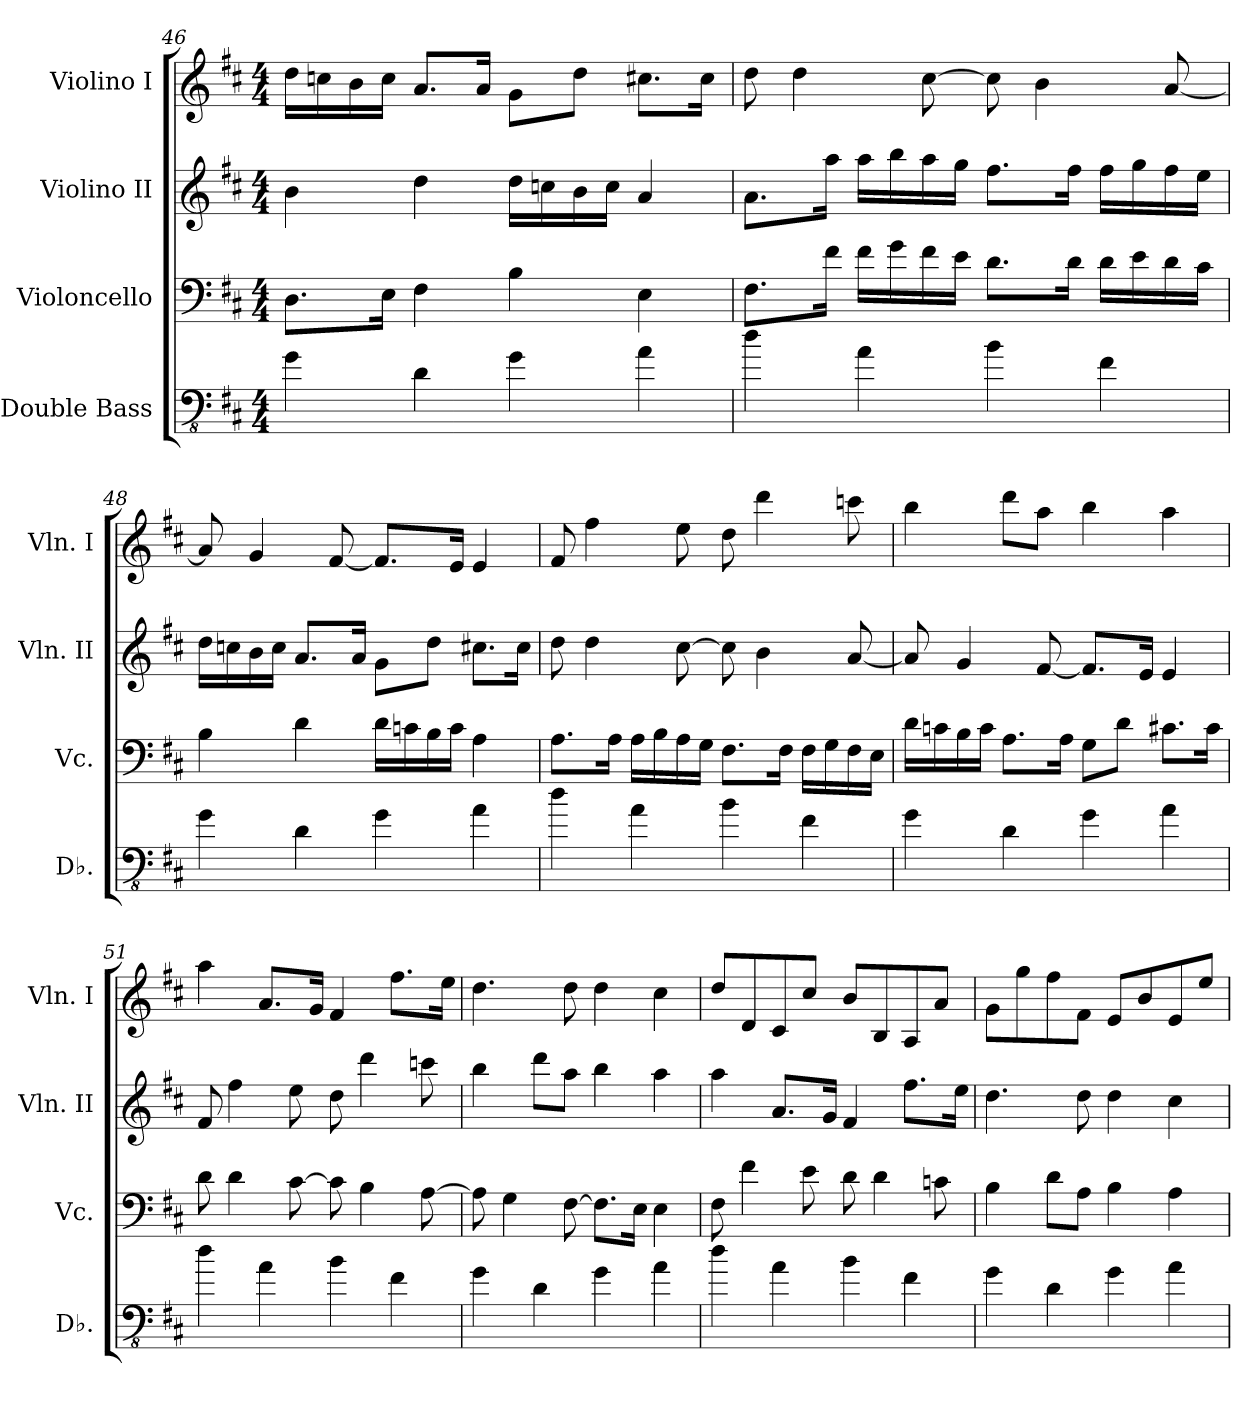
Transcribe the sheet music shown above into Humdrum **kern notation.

**kern	**kern	**kern	**kern
*part4	*part3	*part2	*part1
*staff4	*staff3	*staff2	*staff1
*I"Double Bass	*I"Violoncello	*I"Violino II	*I"Violino I
*I'Db.	*I'Vc.	*I'Vln. II	*I'Vln. I
*clefFv4	*clefF4	*clefG2	*clefG2
*ITrd7c12	*	*	*
*k[f#c#]	*k[f#c#]	*k[f#c#]	*k[f#c#]
*M4/4	*M4/4	*M4/4	*M4/4
=46	=46	=46	=46
4GG\	8.D\L	4b\	16dd\LL
.	.	.	16ccn\
.	.	.	16b\
.	16E\Jk	.	16cc\JJ
4DD\	4F#\	4dd\	8.a/L
.	.	.	16a/Jk
4GG\	4B\	16dd\LL	8g\L
.	.	16ccn\	.
.	.	16b\	8dd\J
.	.	16cc\JJ	.
4AA\	4E\	4a/	8.cc#X\L
.	.	.	16cc#\Jk
!!LO:PB:g=z
=47	=47	=47	=47
4D\	8.F#\L	8.a\L	8dd\
.	.	.	4dd\
.	16f#\Jk	16aa\Jk	.
4AA\	16f#\LL	16aa\LL	.
.	16g\	16bb\	.
.	16f#\	16aa\	[8cc#\
.	16e\JJ	16gg\JJ	.
4BB\	8.d\L	8.ff#\L	8cc#\]
.	.	.	4b\
.	16d\Jk	16ff#\Jk	.
4FF#\	16d\LL	16ff#\LL	.
.	16e\	16gg\	.
.	16d\	16ff#\	[8a/
.	16c#\JJ	16ee\JJ	.
=48	=48	=48	=48
4GG\	4B\	16dd\LL	8a/]
.	.	16ccn\	.
.	.	16b\	4g/
.	.	16cc\JJ	.
4DD\	4d\	8.a/L	.
.	.	.	[8f#/
.	.	16a/Jk	.
4GG\	16d\LL	8g\L	8.f#/L]
.	16cn\	.	.
.	16B\	8dd\J	.
.	16c\JJ	.	16e/Jk
4AA\	4A\	8.cc#X\L	4e/
.	.	16cc#\Jk	.
!!LO:LB:g=z
=49	=49	=49	=49
4D\	8.A\L	8dd\	8f#/
.	.	4dd\	4ff#\
.	16A\Jk	.	.
4AA\	16A\LL	.	.
.	16B\	.	.
.	16A\	[8cc#\	8ee\
.	16G\JJ	.	.
4BB\	8.F#\L	8cc#\]	8dd\
.	.	4b\	4ddd\
.	16F#\Jk	.	.
4FF#\	16F#\LL	.	.
.	16G\	.	.
.	16F#\	[8a/	8cccn\
.	16E\JJ	.	.
=50	=50	=50	=50
4GG\	16d\LL	8a/]	4bb\
.	16cn\	.	.
.	16B\	4g/	.
.	16c\JJ	.	.
4DD\	8.A\L	.	8ddd\L
.	.	[8f#/	8aa\J
.	16A\Jk	.	.
4GG\	8G\L	8.f#/L]	4bb\
.	8d\J	.	.
.	.	16e/Jk	.
4AA\	8.c#X\L	4e/	4aa\
.	16c#\Jk	.	.
=51	=51	=51	=51
4D\	8d\	8f#/	4aa\
.	4d\	4ff#\	.
4AA\	.	.	8.a/L
.	[8c#\	8ee\	.
.	.	.	16g/Jk
4BB\	8c#\]	8dd\	4f#/
.	4B\	4ddd\	.
4FF#\	.	.	8.ff#\L
.	[8A\	8cccn\	.
.	.	.	16ee\Jk
!!LO:LB:g=z
=52	=52	=52	=52
4GG\	8A\]	4bb\	4.dd\
.	4G\	.	.
4DD\	.	8ddd\L	.
.	[8F#\	8aa\J	8dd\
4GG\	8.F#\L]	4bb\	4dd\
.	16E\Jk	.	.
4AA\	4E\	4aa\	4cc#\
=53	=53	=53	=53
4D\	8F#\	4aa\	8dd/L
.	4f#\	.	8d/
4AA\	.	8.a/L	8c#/
.	8e\	.	8cc#/J
.	.	16g/Jk	.
4BB\	8d\	4f#/	8b/L
.	4d\	.	8B/
4FF#\	.	8.ff#\L	8A/
.	8cn\	.	8a/J
.	.	16ee\Jk	.
=54	=54	=54	=54
4GG\	4B\	4.dd\	8g\L
.	.	.	8gg\
4DD\	8d\L	.	8ff#\
.	8A\J	8dd\	8f#\J
4GG\	4B\	4dd\	8e/L
.	.	.	8b/
4AA\	4A\	4cc#\	8e/
.	.	.	8ee/J
=	=	=	=
*-	*-	*-	*-
